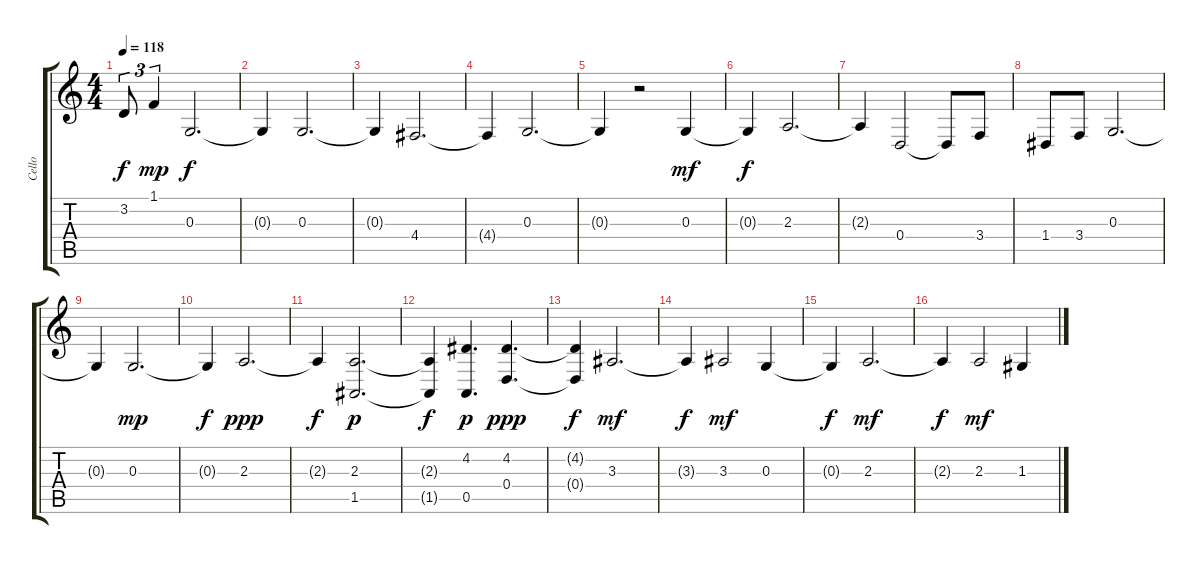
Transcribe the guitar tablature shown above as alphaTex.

\track ("Cello" "Cello") {instrument cello}
\staff {score tabs}
\tuning (E4 B3 G3 D3 A2 E2) {hide}
\ts (4 4)
\tempo 118
\clef g2
\ks c
3.2{t}.8{tu (3 2) dy f} 1.1.4{tu (3 2) dy mp} 0.3.2{d dy f} |
0.3{t}.4 0.3.2{d} |
0.3{t}.4 4.4.2{d} |
4.4{t}.4 0.3.2{d} |
0.3{t}.4 r.2 0.3.4{dy mf} |
0.3{t}.4{dy f} 2.3.2{d} |
2.3{t}.4 0.4.2 0.4{t}.8 3.4.8 |
1.4.8 3.4.8 0.3.2{d} |
0.3{t}.4 0.3.2{d dy mp} |
0.3{t}.4{dy f} 2.3.2{d dy ppp} |
2.3{t}.4{dy f} (2.3 1.5).2{d dy p} |
(2.3{t} 1.5{t}).4{dy f} (4.2 0.5).4{d dy p} (4.2 0.4).4{d dy ppp} |
(4.2{t} 0.4{t}).4{dy f} 3.3.2{d dy mf} |
3.3{t}.4{dy f} 3.3.2{dy mf} 0.3.4 |
0.3{t}.4{dy f} 2.3.2{d dy mf} |
2.3{t}.4{dy f} 2.3.2{dy mf} 1.3.4
